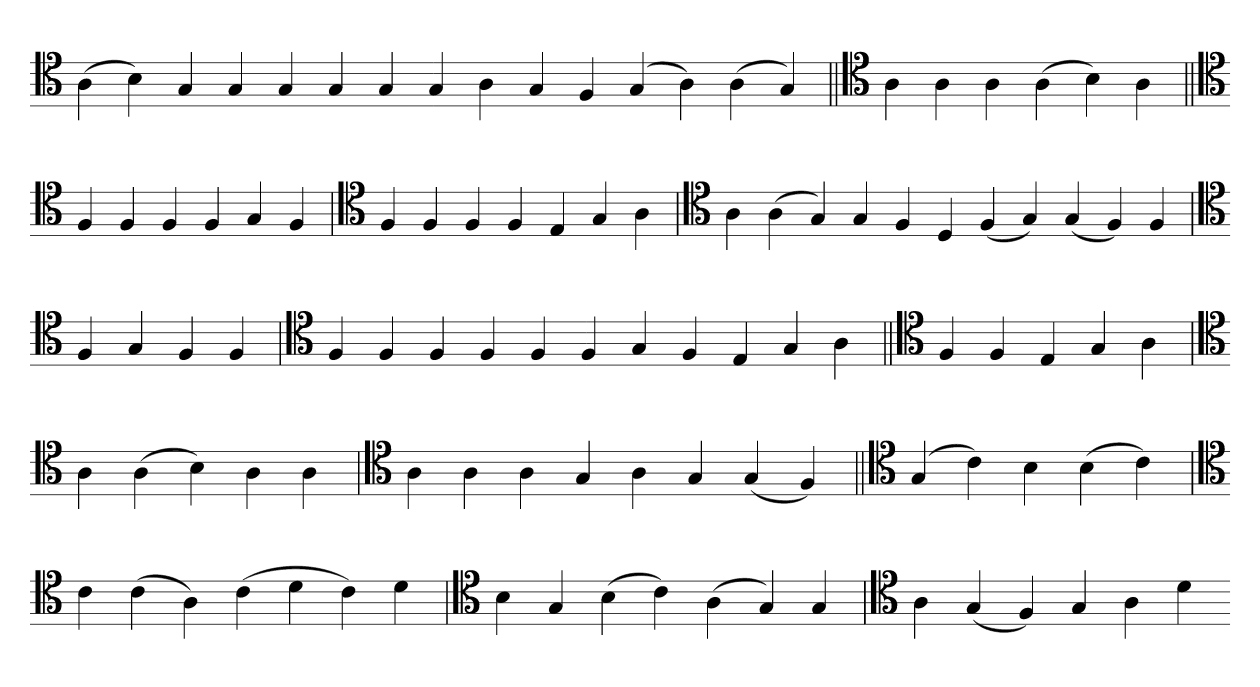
**kern
*part1
*staff1
*clefC4
=
(4A
4B)
4G
4G
4G
4G
4G
4G
4A
4G
4F
(4G
4A)
(4A
4G)
=||
*clefC4
4A
4A
4A
(4A
4B)
4A
=||
*clefC4
4F
4F
4F
4F
4G
4F
=`
*clefC4
4F
4F
4F
4F
4E
4G
4A
='
*clefC4
4A
(4A
4G)
4G
4F
4D
(4F
4G)
(4G
4F)
4F
=
*clefC4
4F
4G
4F
4F
=`
*clefC4
4F
4F
4F
4F
4F
4F
4G
4F
4E
4G
4A
=||
*clefC4
4F
4F
4E
4G
4A
=`
*clefC4
4A
(4A
4B)
4A
4A
=`
*clefC4
4A
4A
4A
4G
4A
4G
(4G
4F)
=||
*clefC4
(4G
4c)
4B
(4B
4c)
=`
*clefC4
4c
(4c
4A)
(4c
4d
4c)
4d
='
*clefC4
4B
4G
(4B
4c)
(4A
4G)
4G
=`
*clefC4
4A
(4G
4F)
4G
4A
4d
=-
*-
